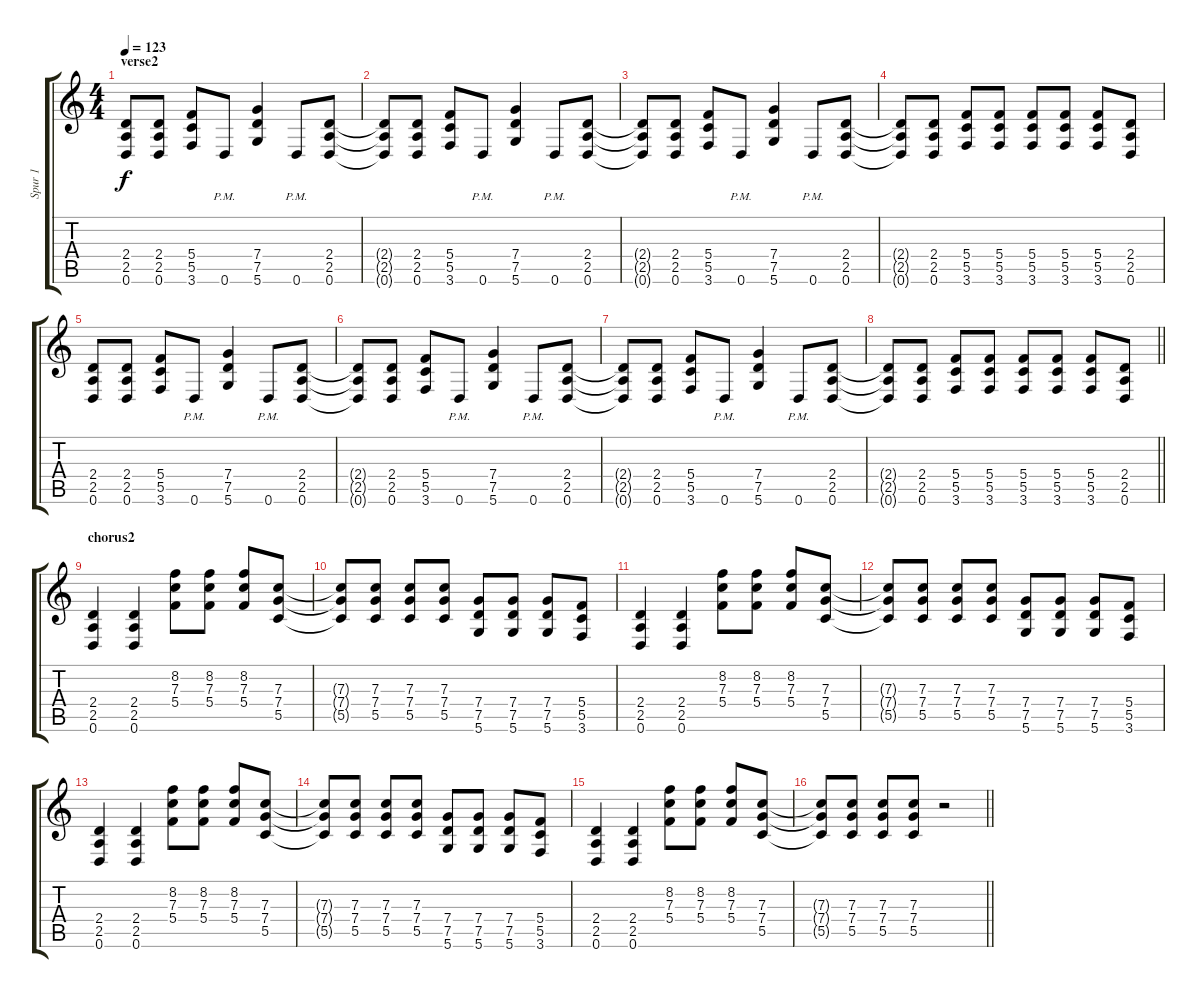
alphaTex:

\track ("Spur 1" "Spur 1") {instrument overdrivenguitar}
\staff {score tabs}
\tuning (D4 A3 F3 C3 G2 D2) {hide}
\ts (4 4)
\section ("" "verse2")
\tempo 123
\clef g2
\ks c
(2.4 2.5 0.6).8{dy f} (2.4 2.5 0.6).8 (5.4 5.5 3.6).8 0.6{pm}.8 (7.4 7.5 5.6).4 0.6{pm}.8 (2.4 2.5 0.6).8 |
(2.4{t} 2.5{t} 0.6{t}).8 (2.4 2.5 0.6).8 (5.4 5.5 3.6).8 0.6{pm}.8 (7.4 7.5 5.6).4 0.6{pm}.8 (2.4 2.5 0.6).8 |
(2.4{t} 2.5{t} 0.6{t}).8 (2.4 2.5 0.6).8 (5.4 5.5 3.6).8 0.6{pm}.8 (7.4 7.5 5.6).4 0.6{pm}.8 (2.4 2.5 0.6).8 |
(2.4{t} 2.5{t} 0.6{t}).8 (2.4 2.5 0.6).8 (5.4 5.5 3.6).8 (5.4 5.5 3.6).8 (5.4 5.5 3.6).8 (5.4 5.5 3.6).8 (5.4 5.5 3.6).8 (2.4 2.5 0.6).8 |
(2.4 2.5 0.6).8 (2.4 2.5 0.6).8 (5.4 5.5 3.6).8 0.6{pm}.8 (7.4 7.5 5.6).4 0.6{pm}.8 (2.4 2.5 0.6).8 |
(2.4{t} 2.5{t} 0.6{t}).8 (2.4 2.5 0.6).8 (5.4 5.5 3.6).8 0.6{pm}.8 (7.4 7.5 5.6).4 0.6{pm}.8 (2.4 2.5 0.6).8 |
(2.4{t} 2.5{t} 0.6{t}).8 (2.4 2.5 0.6).8 (5.4 5.5 3.6).8 0.6{pm}.8 (7.4 7.5 5.6).4 0.6{pm}.8 (2.4 2.5 0.6).8 |
\barLineRight lightlight
(2.4{t} 2.5{t} 0.6{t}).8 (2.4 2.5 0.6).8 (5.4 5.5 3.6).8 (5.4 5.5 3.6).8 (5.4 5.5 3.6).8 (5.4 5.5 3.6).8 (5.4 5.5 3.6).8 (2.4 2.5 0.6).8 |
\section ("" "chorus2")
(2.4 2.5 0.6).4 (2.4 2.5 0.6).4 (8.2 7.3 5.4).8 (8.2 7.3 5.4).8 (8.2 7.3 5.4).8 (7.3 7.4 5.5).8 |
(7.3{t} 7.4{t} 5.5{t}).8 (7.3 7.4 5.5).8 (7.3 7.4 5.5).8 (7.3 7.4 5.5).8 (7.4 7.5 5.6).8 (7.4 7.5 5.6).8 (7.4 7.5 5.6).8 (5.4 5.5 3.6).8 |
(2.4 2.5 0.6).4 (2.4 2.5 0.6).4 (8.2 7.3 5.4).8 (8.2 7.3 5.4).8 (8.2 7.3 5.4).8 (7.3 7.4 5.5).8 |
(7.3{t} 7.4{t} 5.5{t}).8 (7.3 7.4 5.5).8 (7.3 7.4 5.5).8 (7.3 7.4 5.5).8 (7.4 7.5 5.6).8 (7.4 7.5 5.6).8 (7.4 7.5 5.6).8 (5.4 5.5 3.6).8 |
(2.4 2.5 0.6).4 (2.4 2.5 0.6).4 (8.2 7.3 5.4).8 (8.2 7.3 5.4).8 (8.2 7.3 5.4).8 (7.3 7.4 5.5).8 |
(7.3{t} 7.4{t} 5.5{t}).8 (7.3 7.4 5.5).8 (7.3 7.4 5.5).8 (7.3 7.4 5.5).8 (7.4 7.5 5.6).8 (7.4 7.5 5.6).8 (7.4 7.5 5.6).8 (5.4 5.5 3.6).8 |
(2.4 2.5 0.6).4 (2.4 2.5 0.6).4 (8.2 7.3 5.4).8 (8.2 7.3 5.4).8 (8.2 7.3 5.4).8 (7.3 7.4 5.5).8 |
\barLineRight lightlight
(7.3{t} 7.4{t} 5.5{t}).8 (7.3 7.4 5.5).8 (7.3 7.4 5.5).8 (7.3 7.4 5.5).8 r.2
